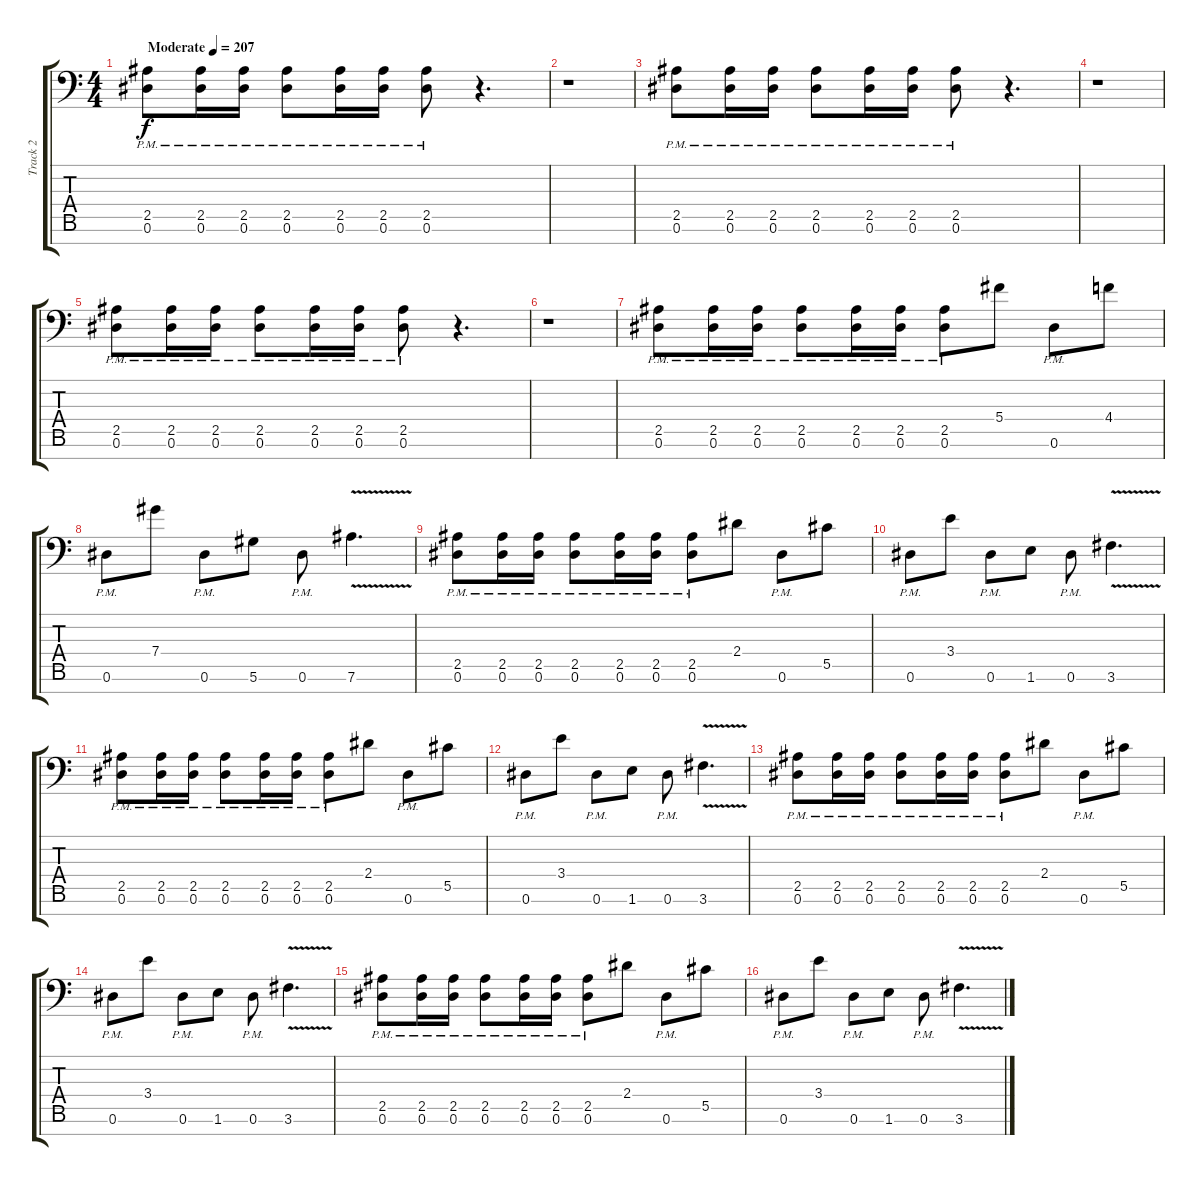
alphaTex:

\track ("Track 2" "Track 2") {instrument overdrivenguitar}
\staff {score tabs}
\tuning (Eb4 Bb3 Gb3 Db3 Ab2 Eb2 Bb1) {hide}
\ts (4 4)
\tempo (207 "Moderate")
\clef f4
\ks c
(2.5{pm} 0.6{pm}).8{dy f instrument overdrivenguitar} (2.5{pm} 0.6{pm}).16 (2.5{pm} 0.6{pm}).16 (2.5{pm} 0.6{pm}).8 (2.5{pm} 0.6{pm}).16 (2.5{pm} 0.6{pm}).16 (2.5{pm} 0.6{pm}).8 r.4{d} |
r.1 |
(2.5{pm} 0.6{pm}).8 (2.5{pm} 0.6{pm}).16 (2.5{pm} 0.6{pm}).16 (2.5{pm} 0.6{pm}).8 (2.5{pm} 0.6{pm}).16 (2.5{pm} 0.6{pm}).16 (2.5{pm} 0.6{pm}).8 r.4{d} |
r.1 |
(2.5{pm} 0.6{pm}).8 (2.5{pm} 0.6{pm}).16 (2.5{pm} 0.6{pm}).16 (2.5{pm} 0.6{pm}).8 (2.5{pm} 0.6{pm}).16 (2.5{pm} 0.6{pm}).16 (2.5{pm} 0.6{pm}).8 r.4{d} |
r.1 |
(2.5{pm} 0.6{pm}).8 (2.5{pm} 0.6{pm}).16 (2.5{pm} 0.6{pm}).16 (2.5{pm} 0.6{pm}).8 (2.5{pm} 0.6{pm}).16 (2.5{pm} 0.6{pm}).16 (2.5{pm} 0.6{pm}).8 5.4.8 0.6{pm}.8 4.4.8 |
0.6{pm}.8 7.4.8 0.6{pm}.8 5.6.8 0.6{pm}.8 7.6{v}.4{d} |
(2.5{pm} 0.6{pm}).8 (2.5{pm} 0.6{pm}).16 (2.5{pm} 0.6{pm}).16 (2.5{pm} 0.6{pm}).8 (2.5{pm} 0.6{pm}).16 (2.5{pm} 0.6{pm}).16 (2.5{pm} 0.6{pm}).8 2.4.8 0.6{pm}.8 5.5.8 |
0.6{pm}.8 3.4.8 0.6{pm}.8 1.6.8 0.6{pm}.8 3.6{v}.4{d} |
(2.5{pm} 0.6{pm}).8 (2.5{pm} 0.6{pm}).16 (2.5{pm} 0.6{pm}).16 (2.5{pm} 0.6{pm}).8 (2.5{pm} 0.6{pm}).16 (2.5{pm} 0.6{pm}).16 (2.5{pm} 0.6{pm}).8 2.4.8 0.6{pm}.8 5.5.8 |
0.6{pm}.8 3.4.8 0.6{pm}.8 1.6.8 0.6{pm}.8 3.6{v}.4{d} |
(2.5{pm} 0.6{pm}).8 (2.5{pm} 0.6{pm}).16 (2.5{pm} 0.6{pm}).16 (2.5{pm} 0.6{pm}).8 (2.5{pm} 0.6{pm}).16 (2.5{pm} 0.6{pm}).16 (2.5{pm} 0.6{pm}).8 2.4.8 0.6{pm}.8 5.5.8 |
0.6{pm}.8 3.4.8 0.6{pm}.8 1.6.8 0.6{pm}.8 3.6{v}.4{d} |
(2.5{pm} 0.6{pm}).8 (2.5{pm} 0.6{pm}).16 (2.5{pm} 0.6{pm}).16 (2.5{pm} 0.6{pm}).8 (2.5{pm} 0.6{pm}).16 (2.5{pm} 0.6{pm}).16 (2.5{pm} 0.6{pm}).8 2.4.8 0.6{pm}.8 5.5.8 |
0.6{pm}.8 3.4.8 0.6{pm}.8 1.6.8 0.6{pm}.8 3.6{v}.4{d}
